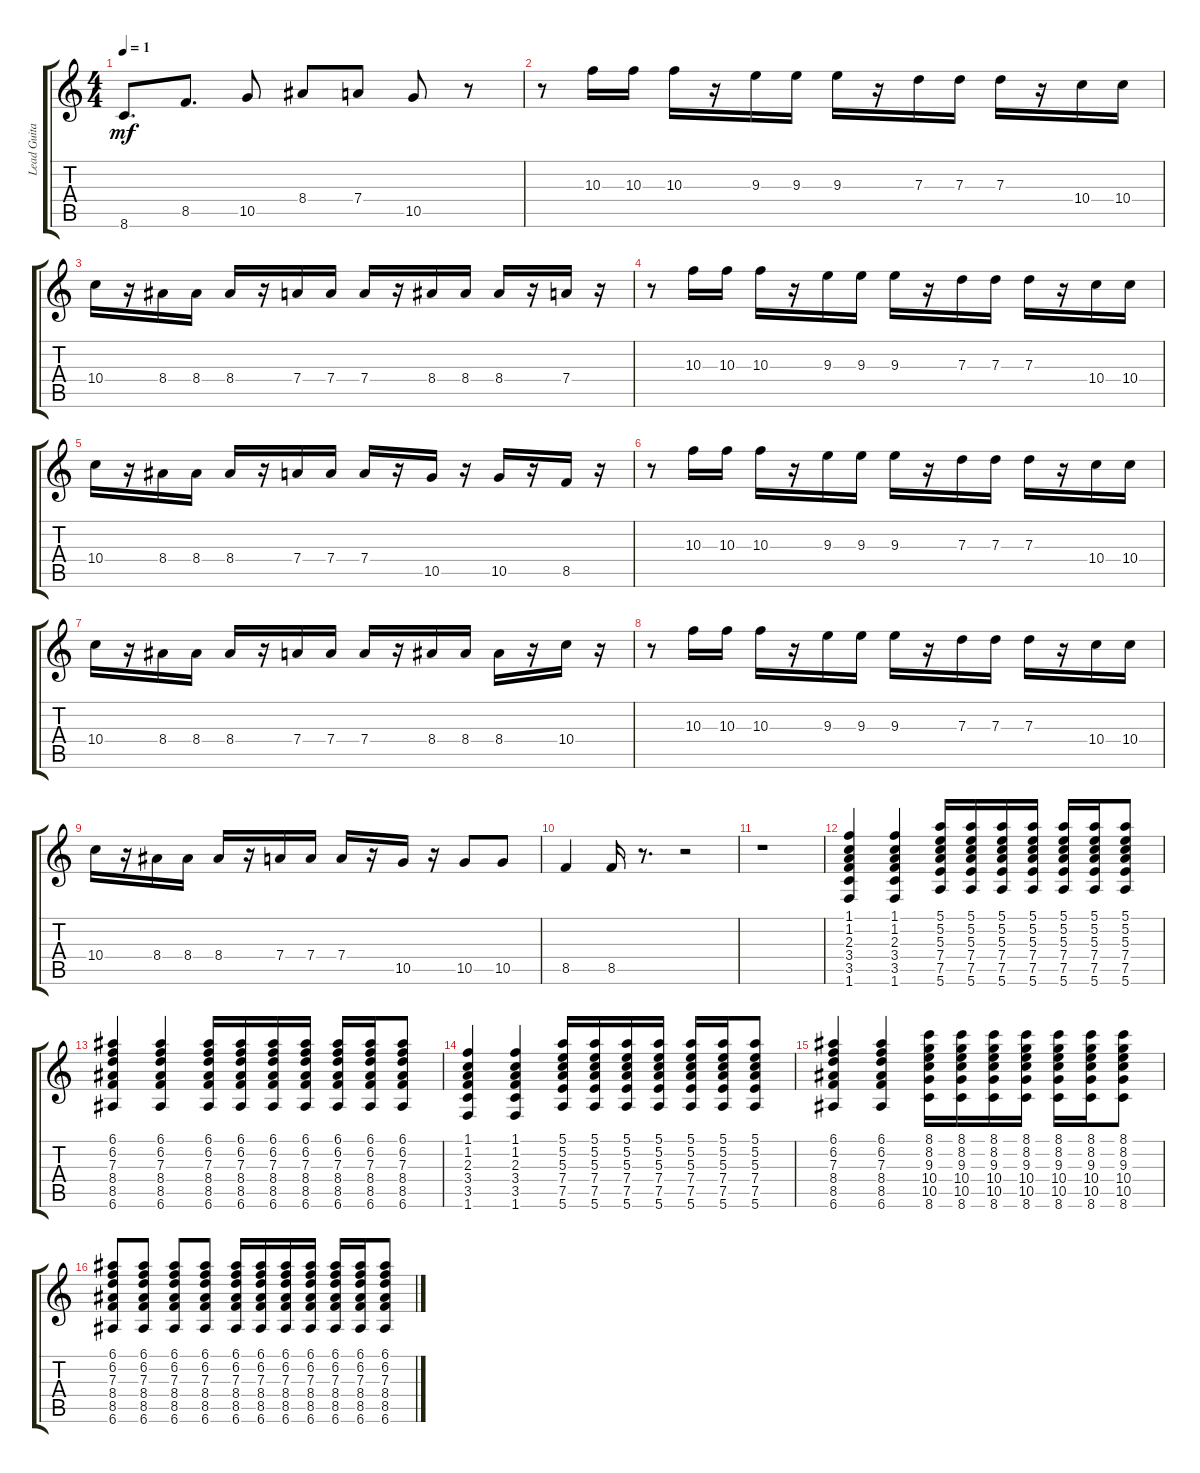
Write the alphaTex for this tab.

\track ("Lead Guitar (Crunch)" "Lead Guita") {instrument overdrivenguitar}
\staff {score tabs}
\tuning (E4 B3 G3 D3 A2 E2) {hide}
\ts (4 4)
\tempo 1
\clef g2
\ks c
8.6.8{d dy mf} 8.5.8{d} 10.5.8 8.4.8 7.4.8 10.5.8 r.8 |
r.8 10.3.16 10.3.16 10.3.16 r.16 9.3.16 9.3.16 9.3.16 r.16 7.3.16 7.3.16 7.3.16 r.16 10.4.16 10.4.16 |
10.4.16 r.16 8.4.16 8.4.16 8.4.16 r.16 7.4.16 7.4.16 7.4.16 r.16 8.4.16 8.4.16 8.4.16 r.16 7.4.16 r.16 |
r.8 10.3.16 10.3.16 10.3.16 r.16 9.3.16 9.3.16 9.3.16 r.16 7.3.16 7.3.16 7.3.16 r.16 10.4.16 10.4.16 |
10.4.16 r.16 8.4.16 8.4.16 8.4.16 r.16 7.4.16 7.4.16 7.4.16 r.16 10.5.16 r.16 10.5.16 r.16 8.5.16 r.16 |
r.8 10.3.16 10.3.16 10.3.16 r.16 9.3.16 9.3.16 9.3.16 r.16 7.3.16 7.3.16 7.3.16 r.16 10.4.16 10.4.16 |
10.4.16 r.16 8.4.16 8.4.16 8.4.16 r.16 7.4.16 7.4.16 7.4.16 r.16 8.4.16 8.4.16 8.4.16 r.16 10.4.16 r.16 |
r.8 10.3.16 10.3.16 10.3.16 r.16 9.3.16 9.3.16 9.3.16 r.16 7.3.16 7.3.16 7.3.16 r.16 10.4.16 10.4.16 |
10.4.16 r.16 8.4.16 8.4.16 8.4.16 r.16 7.4.16 7.4.16 7.4.16 r.16 10.5.16 r.16 10.5.8 10.5.8 |
8.5.4 8.5.16 r.8{d} r.2 |
r.1 |
(1.1 1.2 2.3 3.4 3.5 1.6).4 (1.1 1.2 2.3 3.4 3.5 1.6).4 (5.1 5.2 5.3 7.4 7.5 5.6).16 (5.1 5.2 5.3 7.4 7.5 5.6).16 (5.1 5.2 5.3 7.4 7.5 5.6).16 (5.1 5.2 5.3 7.4 7.5 5.6).16 (5.1 5.2 5.3 7.4 7.5 5.6).16 (5.1 5.2 5.3 7.4 7.5 5.6).16 (5.1 5.2 5.3 7.4 7.5 5.6).8 |
(6.1 6.2 7.3 8.4 8.5 6.6).4 (6.1 6.2 7.3 8.4 8.5 6.6).4 (6.1 6.2 7.3 8.4 8.5 6.6).16 (6.1 6.2 7.3 8.4 8.5 6.6).16 (6.1 6.2 7.3 8.4 8.5 6.6).16 (6.1 6.2 7.3 8.4 8.5 6.6).16 (6.1 6.2 7.3 8.4 8.5 6.6).16 (6.1 6.2 7.3 8.4 8.5 6.6).16 (6.1 6.2 7.3 8.4 8.5 6.6).8 |
(1.1 1.2 2.3 3.4 3.5 1.6).4 (1.1 1.2 2.3 3.4 3.5 1.6).4 (5.1 5.2 5.3 7.4 7.5 5.6).16 (5.1 5.2 5.3 7.4 7.5 5.6).16 (5.1 5.2 5.3 7.4 7.5 5.6).16 (5.1 5.2 5.3 7.4 7.5 5.6).16 (5.1 5.2 5.3 7.4 7.5 5.6).16 (5.1 5.2 5.3 7.4 7.5 5.6).16 (5.1 5.2 5.3 7.4 7.5 5.6).8 |
(6.1 6.2 7.3 8.4 8.5 6.6).4 (6.1 6.2 7.3 8.4 8.5 6.6).4 (8.1 8.2 9.3 10.4 10.5 8.6).16 (8.1 8.2 9.3 10.4 10.5 8.6).16 (8.1 8.2 9.3 10.4 10.5 8.6).16 (8.1 8.2 9.3 10.4 10.5 8.6).16 (8.1 8.2 9.3 10.4 10.5 8.6).16 (8.1 8.2 9.3 10.4 10.5 8.6).16 (8.1 8.2 9.3 10.4 10.5 8.6).8 |
(6.1 6.2 7.3 8.4 8.5 6.6).8 (6.1 6.2 7.3 8.4 8.5 6.6).8 (6.1 6.2 7.3 8.4 8.5 6.6).8 (6.1 6.2 7.3 8.4 8.5 6.6).8 (6.1 6.2 7.3 8.4 8.5 6.6).16 (6.1 6.2 7.3 8.4 8.5 6.6).16 (6.1 6.2 7.3 8.4 8.5 6.6).16 (6.1 6.2 7.3 8.4 8.5 6.6).16 (6.1 6.2 7.3 8.4 8.5 6.6).16 (6.1 6.2 7.3 8.4 8.5 6.6).16 (6.1 6.2 7.3 8.4 8.5 6.6).8
